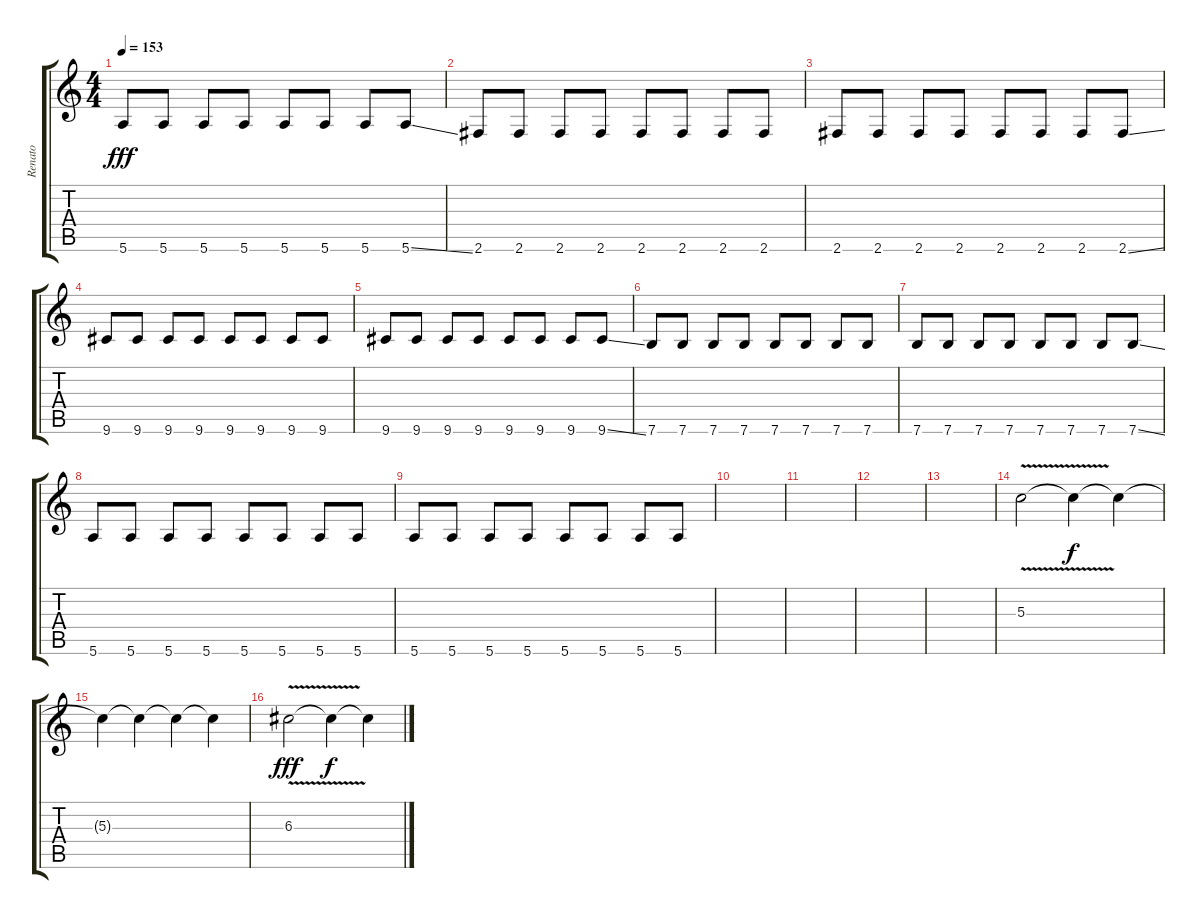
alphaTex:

\track ("Renato" "Renato") {instrument distortionguitar}
\staff {score tabs}
\tuning (E4 B3 G3 D3 A2 E2) {hide}
\ts (4 4)
\tempo 153
\clef g2
\ks c
5.6.8{dy fff} 5.6.8 5.6.8 5.6.8 5.6.8 5.6.8 5.6.8 5.6{ss}.8 |
2.6.8 2.6.8 2.6.8 2.6.8 2.6.8 2.6.8 2.6.8 2.6.8 |
2.6.8 2.6.8 2.6.8 2.6.8 2.6.8 2.6.8 2.6.8 2.6{ss}.8 |
9.6.8 9.6.8 9.6.8 9.6.8 9.6.8 9.6.8 9.6.8 9.6.8 |
9.6.8 9.6.8 9.6.8 9.6.8 9.6.8 9.6.8 9.6.8 9.6{ss}.8 |
7.6.8 7.6.8 7.6.8 7.6.8 7.6.8 7.6.8 7.6.8 7.6.8 |
7.6.8 7.6.8 7.6.8 7.6.8 7.6.8 7.6.8 7.6.8 7.6{ss}.8 |
5.6.8 5.6.8 5.6.8 5.6.8 5.6.8 5.6.8 5.6.8 5.6.8 |
5.6.8 5.6.8 5.6.8 5.6.8 5.6.8 5.6.8 5.6.8 5.6.8 |
|
|
|
|
5.3{v}.2 5.3{t}.4{dy f} 5.3{t}.4 |
5.3{t}.4 5.3{t}.4 5.3{t}.4 5.3{t}.4 |
6.3{v}.2{dy fff} 6.3{t}.4{dy f} 6.3{t}.4
